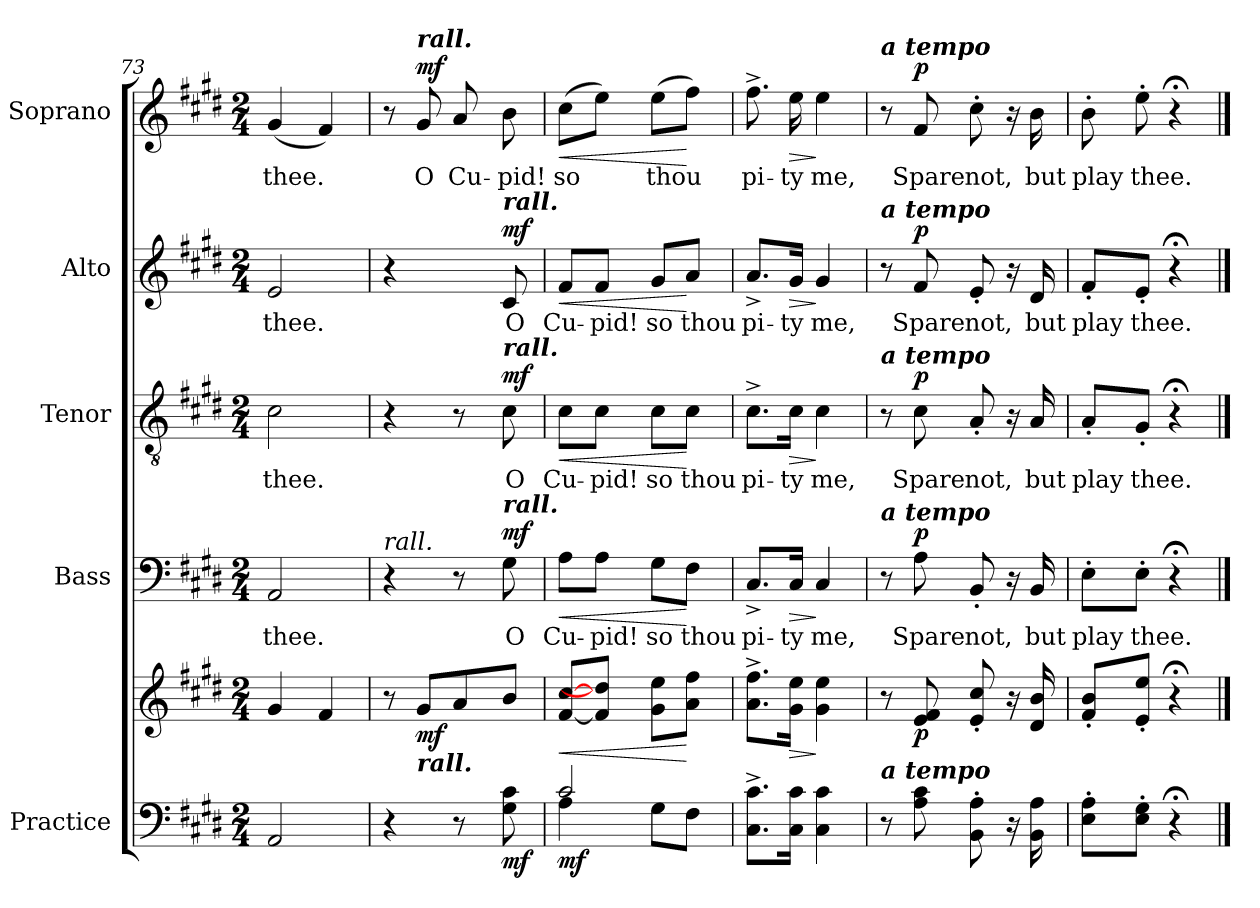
**kern	**kern	**dynam	**kern	**text	**dynam	**kern	**text	**dynam	**kern	**text	**dynam	**kern	**text	**dynam
*part5	*part5	*part5	*part4	*part4	*part4	*part3	*part3	*part3	*part2	*part2	*part2	*part1	*part1	*part1
*staff6	*staff5	*staff5/6	*staff4	*staff4	*staff4	*staff3	*staff3	*staff3	*staff2	*staff2	*staff2	*staff1	*staff1	*staff1
*I"Practice	*	*	*I"Bass	*	*	*I"Tenor	*	*	*I"Alto	*	*	*I"Soprano	*	*
*	*	*	*I'B	*	*	*I'T	*	*	*I'A	*	*	*I'S	*	*
!!LO:LB:g=z
*clefF4	*clefG2	*	*clefF4	*	*	*clefGv2	*	*	*clefG2	*	*	*clefG2	*	*
*k[f#c#g#d#]	*k[f#c#g#d#]	*	*k[f#c#g#d#]	*	*	*k[f#c#g#d#]	*	*	*k[f#c#g#d#]	*	*	*k[f#c#g#d#]	*	*
*E:	*E:	*	*E:	*	*	*E:	*	*	*E:	*	*	*E:	*	*
*M2/4	*M2/4	*	*M2/4	*	*	*M2/4	*	*	*M2/4	*	*	*M2/4	*	*
=73	=73	=73	=73	=73	=73	=73	=73	=73	=73	=73	=73	=73	=73	=73
*^	*	*	*	*	*	*	*	*	*	*	*	*	*	*
!	!	!	!	!	!LO:LY:b	!	!	!LO:LY:b	!	!	!LO:LY:b	!	!	!LO:LY:b	!
2AA/	2ryy	4g#/	.	2AA/	thee.	.	2c#\	thee.	.	2e/	thee.	.	(<4g#/	thee.	.
.	.	4f#/	.	.	.	.	.	.	.	.	.	.	4f#/)	.	.
=74	=74	=74	=74	=74	=74	=74	=74	=74	=74	=74	=74	=74	=74	=74	=74
!	!	!	!	!LO:TX:a:i:t=rall.	!	!	!	!	!	!	!	!	!	!	!
4r	4ryy	8r	.	4r	.	.	4r	.	.	4r	.	.	8r	.	.
!	!	!	!	!	!	!	!	!	!	!	!	!	!LO:TX:a:Bi:t=rall.	!	!
!	!	!LO:TX:b:Bi:t=rall.	!	!	!	!	!	!	!	!	!	!	!	!	!
!	!	!	!LO:DY:b	!	!	!	!	!	!	!	!	!	!	!LO:LY:b	!LO:DY:b
.	.	8g#/L	mf	.	.	.	.	.	.	.	.	.	8g#/	O	mf
!	!	!	!	!	!	!	!	!	!	!	!	!	!	!LO:LY:b	!
8r	4ryy	8a/	.	8r	.	.	8r	.	.	8ryy	.	.	8a/	Cu-	.
!	!	!	!	!	!	!	!	!	!	!LO:TX:a:Bi:t=rall.	!	!	!	!	!
!	!	!	!	!	!	!	!LO:TX:a:Bi:t=rall.	!	!	!	!	!	!	!	!
!	!	!	!	!LO:TX:a:Bi:t=rall.	!	!	!	!	!	!	!	!	!	!	!
!	!	!	!LO:DY:b=2	!	!LO:LY:b	!LO:DY:b	!	!LO:LY:b	!LO:DY:b	!	!LO:LY:b	!LO:DY:b	!	!LO:LY:b	!
8G#\ 8c#\	.	8b/J	mf	8G#\	O	mf	8c#\	O	mf	8c#/	O	mf	8b\	-pid!	.
=75	=75	=75	=75	=75	=75	=75	=75	=75	=75	=75	=75	=75	=75	=75	=75
!	!	!	!LO:HP:b	!	!LO:LY:b	!LO:HP:b	!	!LO:LY:b	!LO:HP:b	!	!LO:LY:b	!LO:HP:b	!	!LO:LY:b	!LO:HP:b
!	!	!	!LO:DY:n=1:b=2	!	!	!	!	!	!	!	!	!	!	!	!
2c#/	4A\	[8f#/ [8cc#/L	< mf	8A\L	Cu-	<	8c#\L	Cu-	<	8f#/L	Cu-	<	(>8cc#\L	so	<
!	!	!	!	!	!LO:LY:b	!	!	!LO:LY:b	!	!	!LO:LY:b	!	!	!	!
.	.	8f#/] 8dd#/]J	.	8A\J	-pid!	.	8c#\J	-pid!	.	8f#/J	-pid!	.	8ee\J)	.	.
!	!	!	!	!	!LO:LY:b	!	!	!LO:LY:b	!	!	!LO:LY:b	!	!	!LO:LY:b	!
.	8G#\L	8g#\ 8ee\L	.	8G#\L	so	.	8c#\L	so	.	8g#/L	so	.	(>8ee\L	thou	.
!	!	!	!	!	!LO:LY:b	!	!	!LO:LY:b	!	!	!LO:LY:b	!	!	!	!
.	8F#\J	8a\ 8ff#\J	[	8F#\J	thou	[	8c#\J	thou	[	8a/J	thou	[	8ff#\J)	.	[
=76	=76	=76	=76	=76	=76	=76	=76	=76	=76	=76	=76	=76	=76	=76	=76
!	!	!	!	!	!LO:LY:b	!	!	!LO:LY:b	!	!	!LO:LY:b	!	!	!LO:LY:b	!
8.C#\^ 8.c#\^L	4ryy	8.a\^ 8.ff#\^L	.	8.C#^/L	pi-	.	8.c#^\L	pi-	.	8.a^/L	pi-	.	8.ff#^\	pi-	.
!	!	!	!LO:HP:b	!	!LO:LY:b	!LO:HP:b	!	!LO:LY:b	!LO:HP:b	!	!LO:LY:b	!LO:HP:b	!	!LO:LY:b	!LO:HP:b
16C#\ 16c#\J	.	16g#\ 16ee\J	>	16C#/Jk	-ty	>	16c#\Jk	-ty	>	16g#/Jk	-ty	>	16ee\	-ty	>
!	!	!	!	!	!LO:LY:b	!	!	!LO:LY:b	!	!	!LO:LY:b	!	!	!LO:LY:b	!
4C#\ 4c#\	4ryy	4g#\ 4ee\	]	4C#/	me,	]	4c#\	me,	]	4g#/	me,	]	4ee\	me,	]
=77	=77	=77	=77	=77	=77	=77	=77	=77	=77	=77	=77	=77	=77	=77	=77
!	!	!	!	!	!	!	!	!	!	!	!	!	!LO:TX:a:Bi:t=a tempo	!	!
!	!	!	!	!	!	!	!	!	!	!LO:TX:a:Bi:t=a tempo	!	!	!	!	!
!	!	!	!	!	!	!	!LO:TX:a:Bi:t=a tempo	!	!	!	!	!	!	!	!
!	!	!	!	!LO:TX:a:Bi:t=a tempo	!	!	!	!	!	!	!	!	!	!	!
!LO:TX:a:Bi:t=a tempo	!	!	!	!	!	!	!	!	!	!	!	!	!	!	!
8r	4ryy	8r	.	8r	.	.	8r	.	.	8r	.	.	8r	.	.
!	!	!	!LO:DY:b	!	!LO:LY:b	!LO:DY:b	!	!LO:LY:b	!LO:DY:b	!	!LO:LY:b	!LO:DY:b	!	!LO:LY:b	!LO:DY:b
8A\ 8c#\	.	8e/ 8f#/	p	8A\	Spare	p	8c#\	Spare	p	8f#/	Spare	p	8f#/	Spare	p
!	!	!	!	!	!LO:LY:b	!	!	!LO:LY:b	!	!	!LO:LY:b	!	!	!LO:LY:b	!
8BB\' 8A\'	4ryy	8e/' 8cc#/'	.	8BB'/	not,	.	8A'/	not,	.	8e'/	not,	.	8cc#'\	not,	.
16r	.	16r	.	16r	.	.	16r	.	.	16r	.	.	16r	.	.
!	!	!	!	!	!LO:LY:b	!	!	!LO:LY:b	!	!	!LO:LY:b	!	!	!LO:LY:b	!
16BB\ 16A\	.	16d#/ 16b/	.	16BB/	but	.	16A/	but	.	16d#/	but	.	16b\	but	.
=78	=78	=78	=78	=78	=78	=78	=78	=78	=78	=78	=78	=78	=78	=78	=78
!	!	!	!	!	!LO:LY:b	!	!	!LO:LY:b	!	!	!LO:LY:b	!	!	!LO:LY:b	!
8E\' 8A\'L	4ryy	8f#/' 8b/'L	.	8E'\L	play	.	8A'/L	play	.	8f#'/L	play	.	8b'\	play	.
!	!	!	!	!	!LO:LY:b	!	!	!LO:LY:b	!	!	!LO:LY:b	!	!	!LO:LY:b	!
8E\' 8G#\'J	.	8e/' 8ee/'J	.	8E'\J	thee.	.	8G#'/J	thee.	.	8e'/J	thee.	.	8ee'\	thee.	.
4r;	4ryy	4r;<	.	4r;<	.	.	4r;<	.	.	4r;<	.	.	4r;<	.	.
*v	*v	*	*	*	*	*	*	*	*	*	*	*	*	*	*
==	==	==	==	==	==	==	==	==	==	==	==	==	==	==
*-	*-	*-	*-	*-	*-	*-	*-	*-	*-	*-	*-	*-	*-	*-
